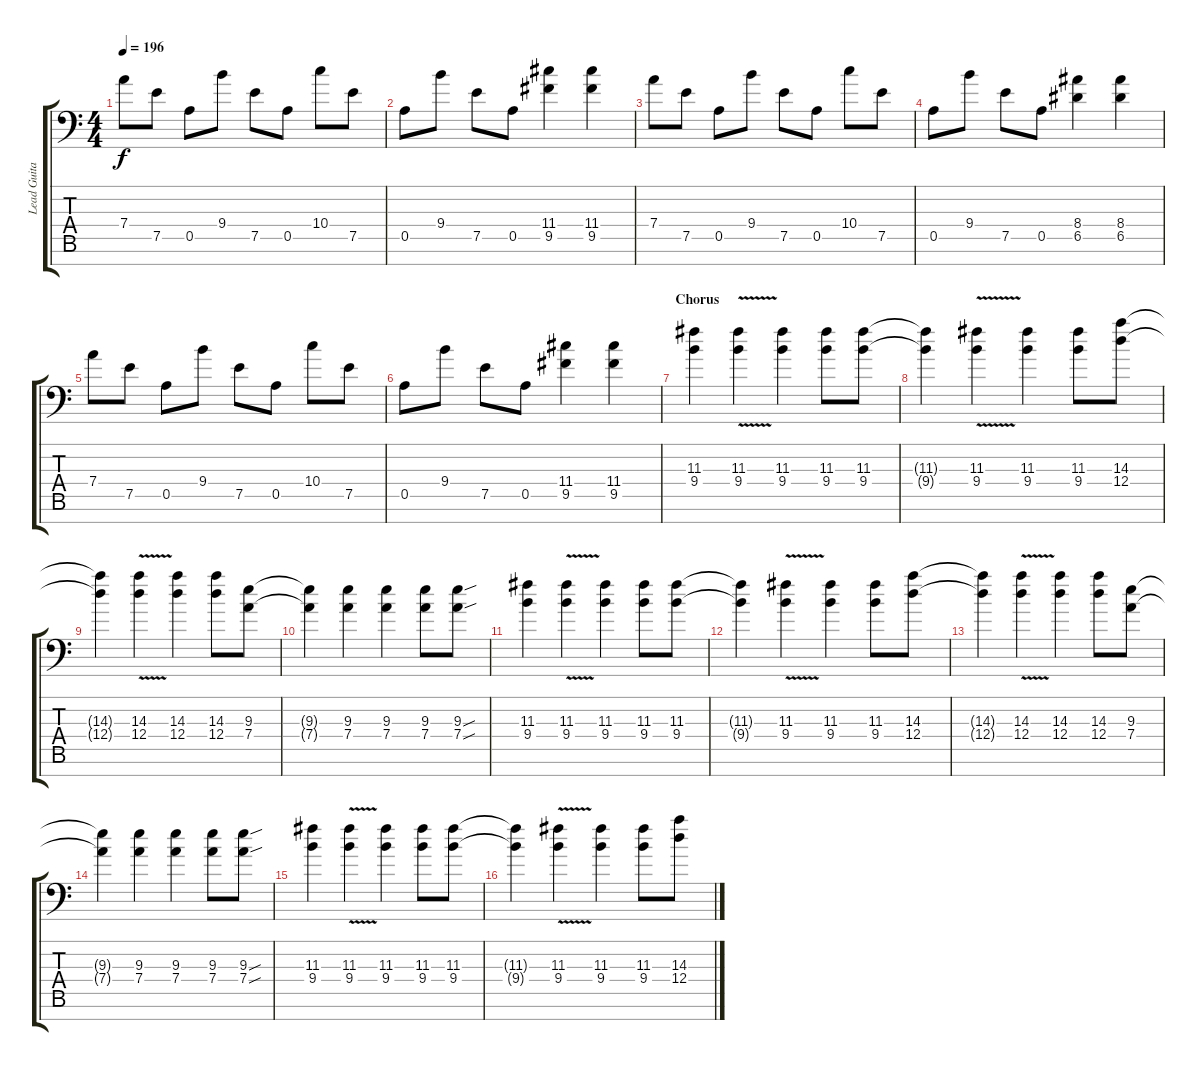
\track ("Lead Guitar" "Lead Guita") {instrument distortionguitar}
\staff {score tabs}
\tuning (E4 B3 G3 D3 A2 E2 C-1) {hide}
\ts (4 4)
\tempo 196
\clef f4
\ks c
7.4.8{dy f} 7.5.8 0.5.8 9.4.8 7.5.8 0.5.8 10.4.8 7.5.8 |
0.5.8 9.4.8 7.5.8 0.5.8 (11.4 9.5).4 (11.4 9.5).4 |
7.4.8 7.5.8 0.5.8 9.4.8 7.5.8 0.5.8 10.4.8 7.5.8 |
0.5.8 9.4.8 7.5.8 0.5.8 (8.4 6.5).4 (8.4 6.5).4 |
7.4.8 7.5.8 0.5.8 9.4.8 7.5.8 0.5.8 10.4.8 7.5.8 |
0.5.8 9.4.8 7.5.8 0.5.8 (11.4 9.5).4 (11.4 9.5).4 |
\section ("" "Chorus")
(11.3 9.4).4 (11.3{v} 9.4{v}).4 (11.3 9.4).4 (11.3 9.4).8 (11.3 9.4).8 |
(11.3{t} 9.4{t}).4 (11.3{v} 9.4{v}).4 (11.3 9.4).4 (11.3 9.4).8 (14.3 12.4).8 |
(14.3{t} 12.4{t}).4 (14.3{v} 12.4).4 (14.3 12.4).4 (14.3 12.4).8 (9.3 7.4).8 |
(9.3{t} 7.4{t}).4 (9.3 7.4).4 (9.3 7.4).4 (9.3 7.4).8 (9.3{sou} 7.4{sou}).8 |
(11.3 9.4).4 (11.3{v} 9.4{v}).4 (11.3 9.4).4 (11.3 9.4).8 (11.3 9.4).8 |
(11.3{t} 9.4{t}).4 (11.3{v} 9.4{v}).4 (11.3 9.4).4 (11.3 9.4).8 (14.3 12.4).8 |
(14.3{t} 12.4{t}).4 (14.3{v} 12.4).4 (14.3 12.4).4 (14.3 12.4).8 (9.3 7.4).8 |
(9.3{t} 7.4{t}).4 (9.3 7.4).4 (9.3 7.4).4 (9.3 7.4).8 (9.3{sou} 7.4{sou}).8 |
(11.3 9.4).4 (11.3{v} 9.4{v}).4 (11.3 9.4).4 (11.3 9.4).8 (11.3 9.4).8 |
(11.3{t} 9.4{t}).4 (11.3{v} 9.4{v}).4 (11.3 9.4).4 (11.3 9.4).8 (14.3 12.4).8
